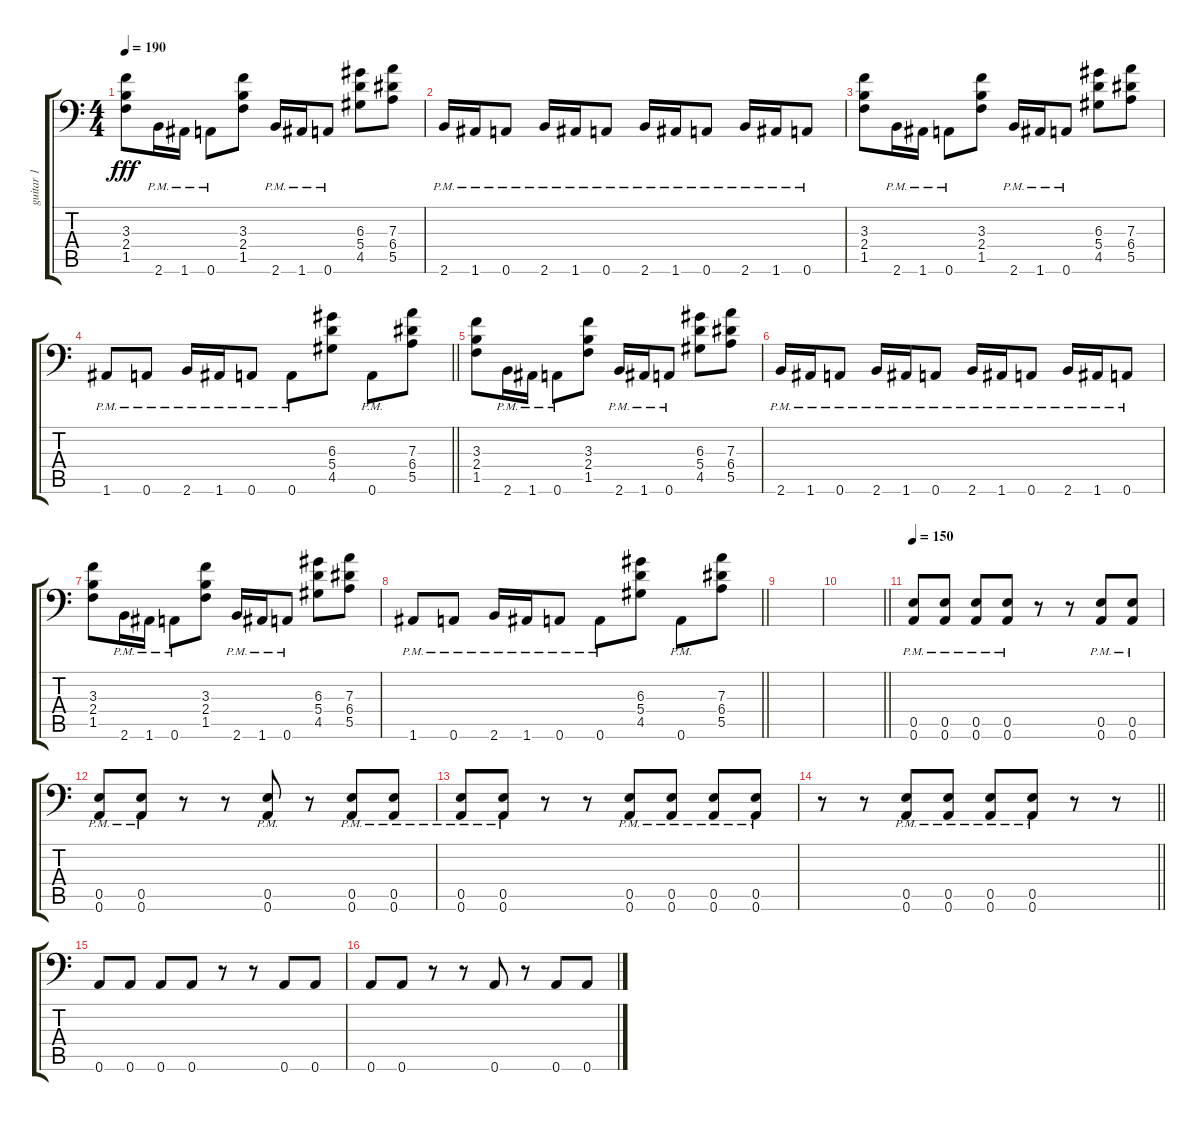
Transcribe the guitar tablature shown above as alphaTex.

\track ("guitar 1" "guitar 1") {instrument distortionguitar}
\staff {score tabs}
\tuning (B3 Gb3 D3 A2 E2 A1) {hide}
\ts (4 4)
\section ("" "")
\tempo 190
\clef f4
\ks c
(3.3 2.4 1.5).8{dy fff} 2.6{pm}.16 1.6{pm}.16 0.6{pm}.8 (3.3 2.4 1.5).8 2.6{pm}.16 1.6{pm}.16 0.6{pm}.8 (6.3 5.4 4.5).8 (7.3 6.4 5.5).8 |
2.6{pm}.16 1.6{pm}.16 0.6{pm}.8 2.6{pm}.16 1.6{pm}.16 0.6{pm}.8 2.6{pm}.16 1.6{pm}.16 0.6{pm}.8 2.6{pm}.16 1.6{pm}.16 0.6{pm}.8 |
(3.3 2.4 1.5).8 2.6{pm}.16 1.6{pm}.16 0.6{pm}.8 (3.3 2.4 1.5).8 2.6{pm}.16 1.6{pm}.16 0.6{pm}.8 (6.3 5.4 4.5).8 (7.3 6.4 5.5).8 |
\barLineRight lightlight
1.6{pm}.8 0.6{pm}.8 2.6{pm}.16 1.6{pm}.16 0.6{pm}.8 0.6{pm}.8 (6.3 5.4 4.5).8 0.6{pm}.8 (7.3 6.4 5.5).8 |
(3.3 2.4 1.5).8 2.6{pm}.16 1.6{pm}.16 0.6{pm}.8 (3.3 2.4 1.5).8 2.6{pm}.16 1.6{pm}.16 0.6{pm}.8 (6.3 5.4 4.5).8 (7.3 6.4 5.5).8 |
2.6{pm}.16 1.6{pm}.16 0.6{pm}.8 2.6{pm}.16 1.6{pm}.16 0.6{pm}.8 2.6{pm}.16 1.6{pm}.16 0.6{pm}.8 2.6{pm}.16 1.6{pm}.16 0.6{pm}.8 |
(3.3 2.4 1.5).8 2.6{pm}.16 1.6{pm}.16 0.6{pm}.8 (3.3 2.4 1.5).8 2.6{pm}.16 1.6{pm}.16 0.6{pm}.8 (6.3 5.4 4.5).8 (7.3 6.4 5.5).8 |
\barLineRight lightlight
1.6{pm}.8 0.6{pm}.8 2.6{pm}.16 1.6{pm}.16 0.6{pm}.8 0.6{pm}.8 (6.3 5.4 4.5).8 0.6{pm}.8 (7.3 6.4 5.5).8 |
|
\barLineRight lightlight
|
\section ("" "")
\tempo 150
(0.5{pm} 0.6{pm}).8 (0.5{pm} 0.6{pm}).8 (0.5{pm} 0.6{pm}).8 (0.5{pm} 0.6{pm}).8 r.8 r.8 (0.5{pm} 0.6{pm}).8 (0.5{pm} 0.6{pm}).8 |
(0.5{pm} 0.6{pm}).8 (0.5{pm} 0.6{pm}).8 r.8 r.8 (0.5{pm} 0.6{pm}).8 r.8 (0.5{pm} 0.6{pm}).8 (0.5{pm} 0.6{pm}).8 |
(0.5{pm} 0.6{pm}).8 (0.5{pm} 0.6{pm}).8 r.8 r.8 (0.5{pm} 0.6{pm}).8 (0.5{pm} 0.6{pm}).8 (0.5{pm} 0.6{pm}).8 (0.5{pm} 0.6{pm}).8 |
\barLineRight lightlight
r.8 r.8 (0.5{pm} 0.6{pm}).8 (0.5{pm} 0.6{pm}).8 (0.5{pm} 0.6{pm}).8 (0.5{pm} 0.6{pm}).8 r.8 r.8 |
0.6.8 0.6.8 0.6.8 0.6.8 r.8 r.8 0.6.8 0.6.8 |
0.6.8 0.6.8 r.8 r.8 0.6.8 r.8 0.6.8 0.6.8
